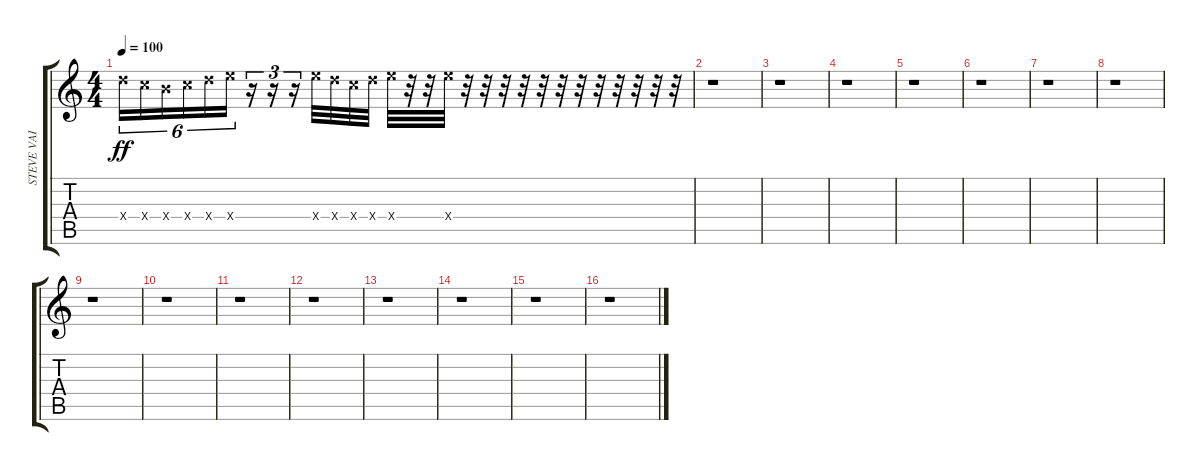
\track ("STEVE VAI (DELAY)" "STEVE VAI ") {instrument overdrivenguitar}
\staff {score tabs}
\tuning (E4 B3 G3 D3 A2 E2) {hide}
\ts (4 4)
\tempo 100
\clef g2
\ks c
12.4{x}.16{tu (6 4) dy ff} 10.4{x}.16{tu (6 4)} 9.4{x}.16{tu (6 4)} 10.4{x}.16{tu (6 4)} 12.4{x}.16{tu (6 4)} 14.4{x}.16{tu (6 4)} r.16{tu (3 2)} r.16{tu (3 2)} r.16{tu (3 2)} 14.4{x}.32 12.4{x}.32 10.4{x}.32 12.4{x}.32 14.4{x}.32 r.32 r.32 14.4{x}.32 r.32 r.32 r.32 r.32 r.32 r.32{volume 10} r.32 r.32 r.32 r.32 r.32 r.32 |
r.1 |
r.1 |
r.1 |
r.1 |
r.1 |
r.1 |
r.1 |
r.1 |
r.1 |
r.1 |
r.1 |
r.1 |
r.1 |
r.1 |
r.1
